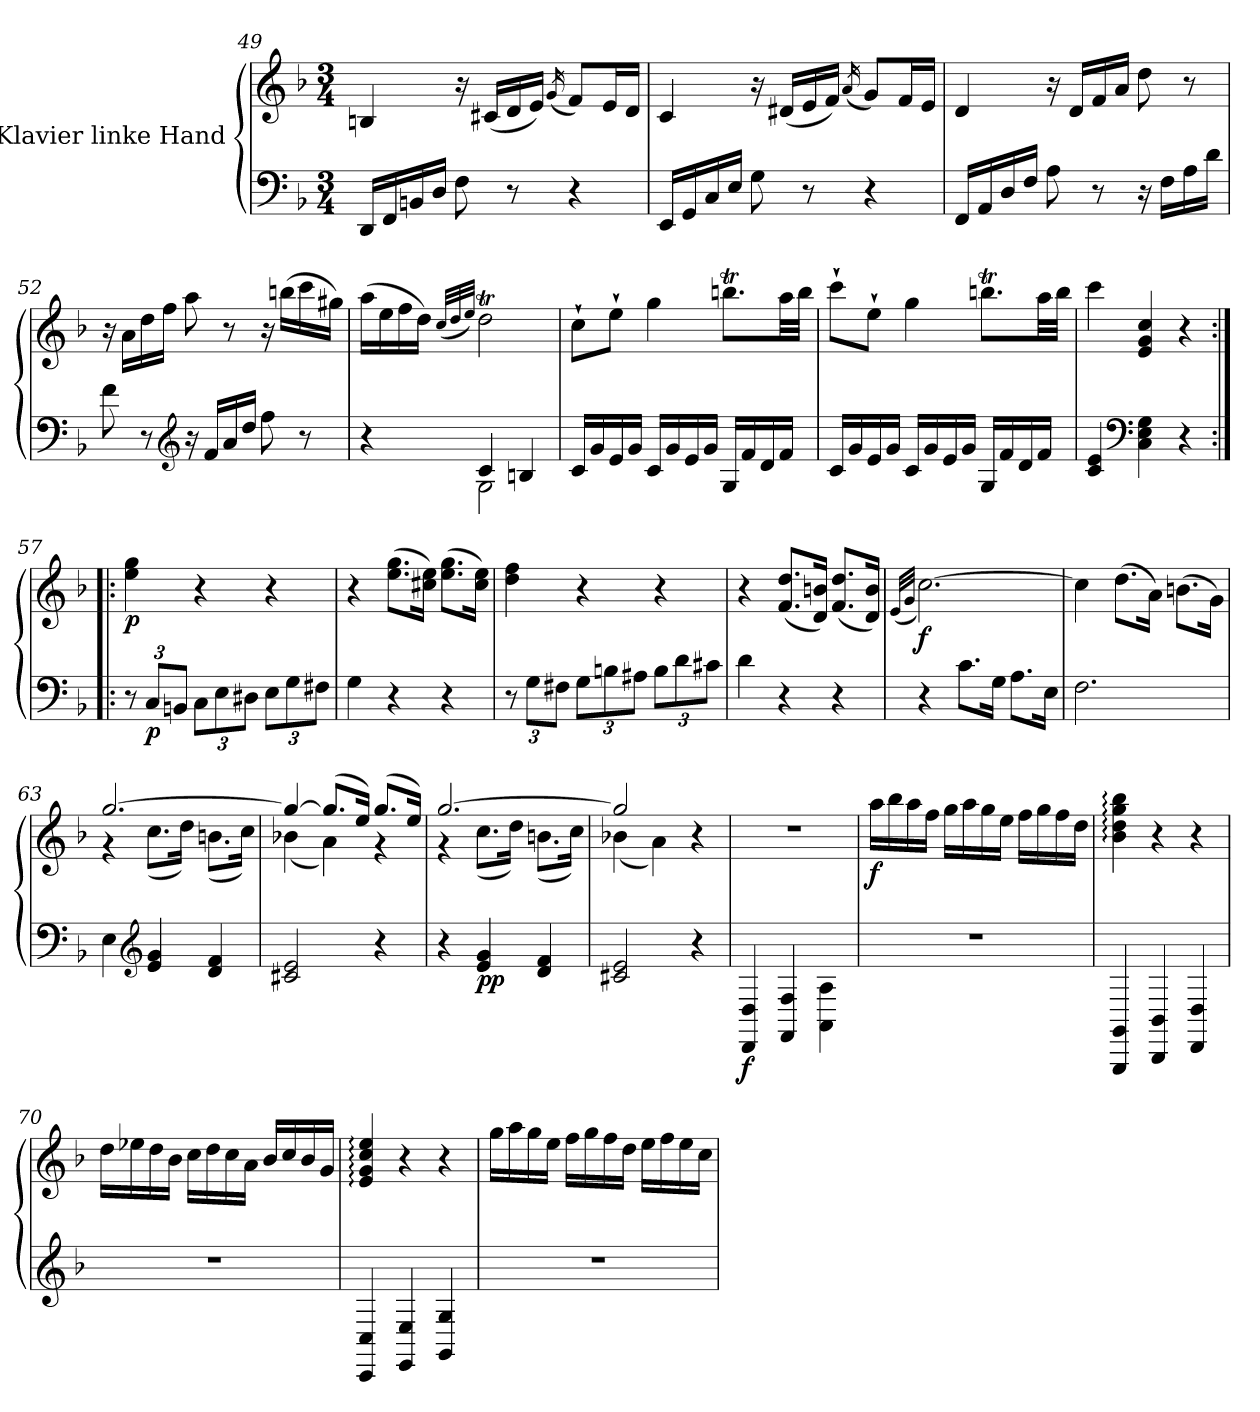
**kern	**kern	**dynam
*part1	*part1	*part1
*staff2	*staff1	*staff1/2
*I"Klavier linke Hand	*	*
*clefF4	*clefG2	*
*k[b-]	*k[b-]	*
*M3/4	*M3/4	*
=49	=49	=49
16DD/LL	4Bn/	.
16FF/	.	.
16BBn/	.	.
16D/JJ	.	.
8F\	16r	.
.	(<16c#X/LL	.
8r	16d/	.
.	16e/JJ)	.
.	(<16qg/	.
4r	8f/L)	.
.	16e/L	.
.	16d/JJ	.
=50	=50	=50
16EE/LL	4c/	.
16GG/	.	.
16C/	.	.
16E/JJ	.	.
8G\	16r	.
.	(<16d#X/LL	.
8r	16e/	.
.	16f/JJ)	.
.	(<16qa/	.
4r	8g/L)	.
.	16f/L	.
.	16e/JJ	.
=51	=51	=51
16FF/LL	4d/	.
16AA/	.	.
16D/	.	.
16F/JJ	.	.
8A\	16r	.
.	16d/LL	.
8r	16f/	.
.	16a/JJ	.
16r	8dd\	.
16F\LL	.	.
16A\	8r	.
16d\JJ	.	.
=52	=52	=52
8f\	16r	.
.	16a\LL	.
8r	16dd\	.
.	16ff\JJ	.
*clefG2	*	*
16r	8aa\	.
16f/LL	.	.
16a/	8r	.
16dd/JJ	.	.
8ff\	16r	.
.	(>16bbn\LL	.
8r	16ccc\	.
.	16gg#X\JJ)	.
=53	=53	=53
*^	*	*
4r	4ryy	(>16aa\LL	.
.	.	16ee\	.
.	.	16ff\	.
.	.	16dd\JJ)	.
.	.	(<32qcc/LLL	.
.	.	32qdd/	.
.	.	32qee/JJJ)	.
4c/	2G\	2ddT\	.
4Bn/	.	.	.
*v	*v	*	*
=54	=54	=54
16c/LL	8cc`\L	.
16g/	.	.
16e/	8ee`\J	.
16g/JJ	.	.
16c/LL	4gg\	.
16g/	.	.
16e/	.	.
16g/JJ	.	.
16G/LL	8.bbnt\L	.
16f/	.	.
16d/	.	.
16f/JJ	32aa\LL	.
.	32bb\JJJ	.
=55	=55	=55
16c/LL	8ccc`\L	.
16g/	.	.
16e/	8ee`\J	.
16g/JJ	.	.
16c/LL	4gg\	.
16g/	.	.
16e/	.	.
16g/JJ	.	.
16G/LL	8.bbnt\L	.
16f/	.	.
16d/	.	.
16f/JJ	32aa\LL	.
.	32bb\JJJ	.
=56	=56	=56
4c/ 4e/	4ccc\	.
*clefF4	*	*
4C\ 4E\ 4G\	4e/ 4g/ 4cc/	.
4r	4r	.
=57:|!|:	=57:|!|:	=57:|!|:
*Xbrackettup	*	*
!	!	!LO:DY:b
12r	4ee\ 4gg\	p
!	!	!LO:DY:b=2
12C/L	.	p
12BBn/J	.	.
12C\L	4r	.
12E\	.	.
12D#X\J	.	.
12E\L	4r	.
12G\	.	.
12F#X\J	.	.
=58	=58	=58
4G\	4r	.
4r	(>8.ee\ 8.gg\L	.
.	16cc#X\ 16ee\Jk)	.
4r	(>8.ee\ 8.gg\L	.
.	16cc#\ 16ee\Jk)	.
=59	=59	=59
12r	4dd\ 4ff\	.
12G\L	.	.
12F#X\J	.	.
12G\L	4r	.
12Bn\	.	.
12A#X\J	.	.
12B\L	4r	.
12d\	.	.
12c#X\J	.	.
=60	=60	=60
4d\	4r	.
4r	(<8.f/ 8.dd/L	.
.	16d/ 16bn/Jk)	.
4r	(<8.f/ 8.dd/L	.
.	16d/ 16b/Jk)	.
=61	=61	=61
.	(<32qe/LLL	.
.	32qg/JJJ	.
!	!	!LO:DY:b
4r	[2.cc\)	f
8.c\L	.	.
16G\Jk	.	.
8.A\L	.	.
16E\Jk	.	.
=62	=62	=62
2.F\	4cc\]	.
.	(>8.dd\L	.
.	16a\Jk)	.
.	(>8.bn\L	.
.	16g\Jk)	.
=63	=63	=63
*	*^	*
4E\	[2.gg/	4r	.
*clefG2	*	*	*
4e/ 4g/	.	(<8.cc\L	.
.	.	16dd\Jk)	.
4d/ 4f/	.	(<8.bn\L	.
.	.	16cc\Jk)	.
=64	=64	=64	=64
2c#X/ 2e/	4gg/_	(<4b-X\	.
.	(>8.gg/L]	4a\)	.
.	16ee/Jk)	.	.
4r	(>8.gg/L	4r	.
.	16ee/Jk)	.	.
=65	=65	=65	=65
4r	[2.gg/	4r	.
!	!	!	!LO:DY:b=2
!	!	!	!LO:DY:n=1:b
4e/ 4g/	.	(<8.cc\L	p p
.	.	16dd\Jk)	.
4d/ 4f/	.	(<8.bn\L	.
.	.	16cc\Jk)	.
=66	=66	=66	=66
2c#X/ 2e/	2gg/]	(<4b-X\	.
.	.	4a\)	.
4r	4r	4ryy	.
=67	=67	=67	=67
!	!	!	!LO:DY:b=2
*	*v	*v	*
4DD/ 4D/	2.r	f
4FF/ 4F/	.	.
4AA\ 4A\	.	.
=68	=68	=68
!	!	!LO:DY:b
2.r	16aa\LL	f
.	16bb-\	.
.	16aa\	.
.	16ff\JJ	.
.	16gg\LL	.
.	16aa\	.
.	16gg\	.
.	16ee\JJ	.
.	16ff\LL	.
.	16gg\	.
.	16ff\	.
.	16dd\JJ	.
=69	=69	=69
4GGG/ 4GG/	4b-\: 4dd\: 4gg\: 4bb-\:	.
4BBB-/ 4BB-/	4r	.
4DD/ 4D/	4r	.
=70	=70	=70
2.r	16dd\LL	.
.	16ee-X\	.
.	16dd\	.
.	16b-\JJ	.
.	16cc\LL	.
.	16dd\	.
.	16cc\	.
.	16a\JJ	.
.	16b-/LL	.
.	16cc/	.
.	16b-/	.
.	16g/JJ	.
=71	=71	=71
4CC/ 4C/	4e/: 4g/: 4cc/: 4ee/:	.
4EE/ 4E/	4r	.
4GG/ 4G/	4r	.
=72	=72	=72
2.r	16gg\LL	.
.	16aa\	.
.	16gg\	.
.	16ee\JJ	.
.	16ff\LL	.
.	16gg\	.
.	16ff\	.
.	16dd\JJ	.
.	16ee\LL	.
.	16ff\	.
.	16ee\	.
.	16cc\JJ	.
=	=	=
*-	*-	*-
